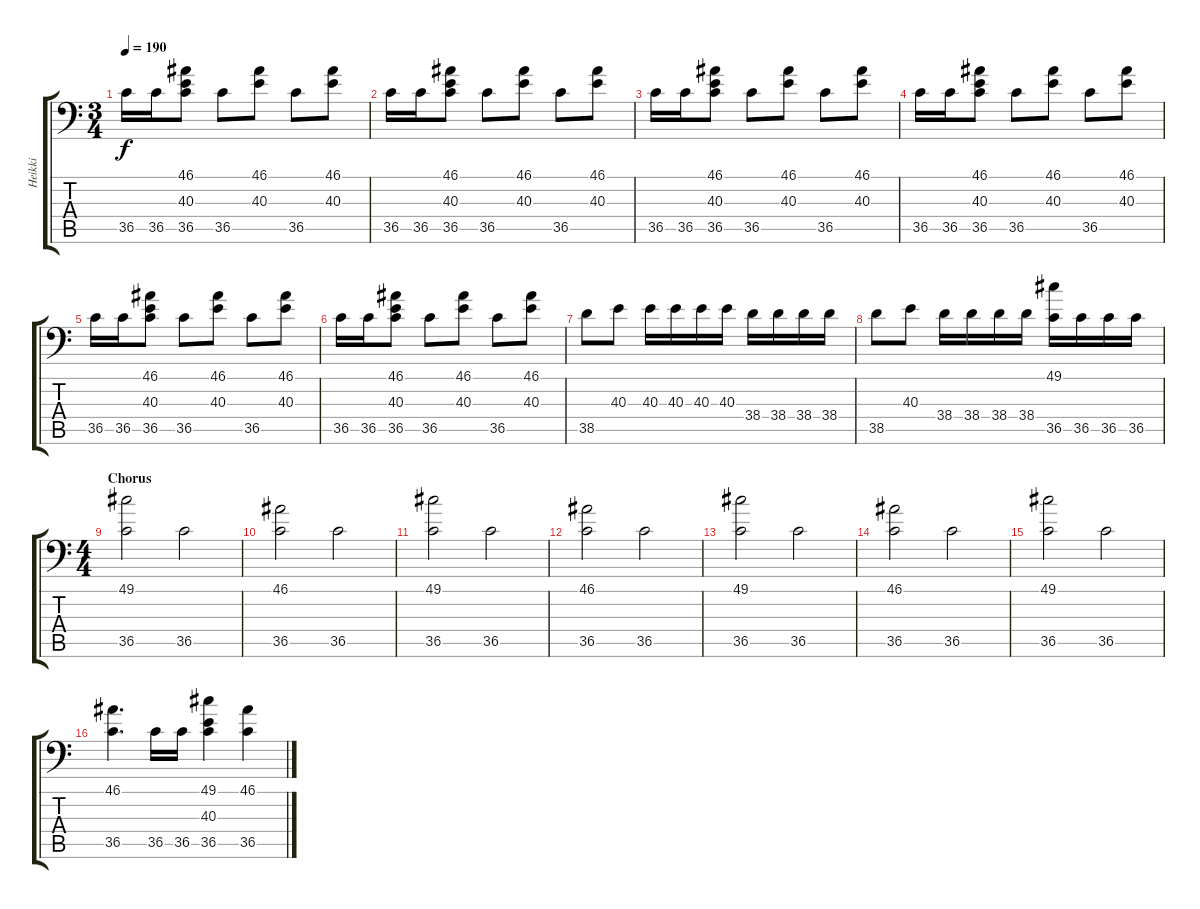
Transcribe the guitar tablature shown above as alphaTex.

\track ("Heikki" "Heikki") {instrument acousticgrandpiano}
\staff {score tabs}
\tuning (C-1 C-1 C-1 C-1 C-1 C-1) {hide}
\ts (3 4)
\tempo 190
\clef f4
\ks c
36.5.16{dy f} 36.5.16 (46.1 40.3 36.5).8 36.5.8 (46.1 40.3).8 36.5.8 (46.1 40.3).8 |
36.5.16 36.5.16 (46.1 40.3 36.5).8 36.5.8 (46.1 40.3).8 36.5.8 (46.1 40.3).8 |
36.5.16 36.5.16 (46.1 40.3 36.5).8 36.5.8 (46.1 40.3).8 36.5.8 (46.1 40.3).8 |
36.5.16 36.5.16 (46.1 40.3 36.5).8 36.5.8 (46.1 40.3).8 36.5.8 (46.1 40.3).8 |
36.5.16 36.5.16 (46.1 40.3 36.5).8 36.5.8 (46.1 40.3).8 36.5.8 (46.1 40.3).8 |
36.5.16 36.5.16 (46.1 40.3 36.5).8 36.5.8 (46.1 40.3).8 36.5.8 (46.1 40.3).8 |
38.5.8 40.3.8 40.3.16 40.3.16 40.3.16 40.3.16 38.4.16 38.4.16 38.4.16 38.4.16 |
38.5.8 40.3.8 38.4.16 38.4.16 38.4.16 38.4.16 (49.1 36.5).16 36.5.16 36.5.16 36.5.16 |
\ts (4 4)
\section ("" "Chorus")
(49.1 36.5).2 36.5.2 |
(46.1 36.5).2 36.5.2 |
(49.1 36.5).2 36.5.2 |
(46.1 36.5).2 36.5.2 |
(49.1 36.5).2 36.5.2 |
(46.1 36.5).2 36.5.2 |
(49.1 36.5).2 36.5.2 |
(46.1 36.5).4{d} 36.5.16 36.5.16 (49.1 40.3 36.5).4 (46.1 36.5).4
